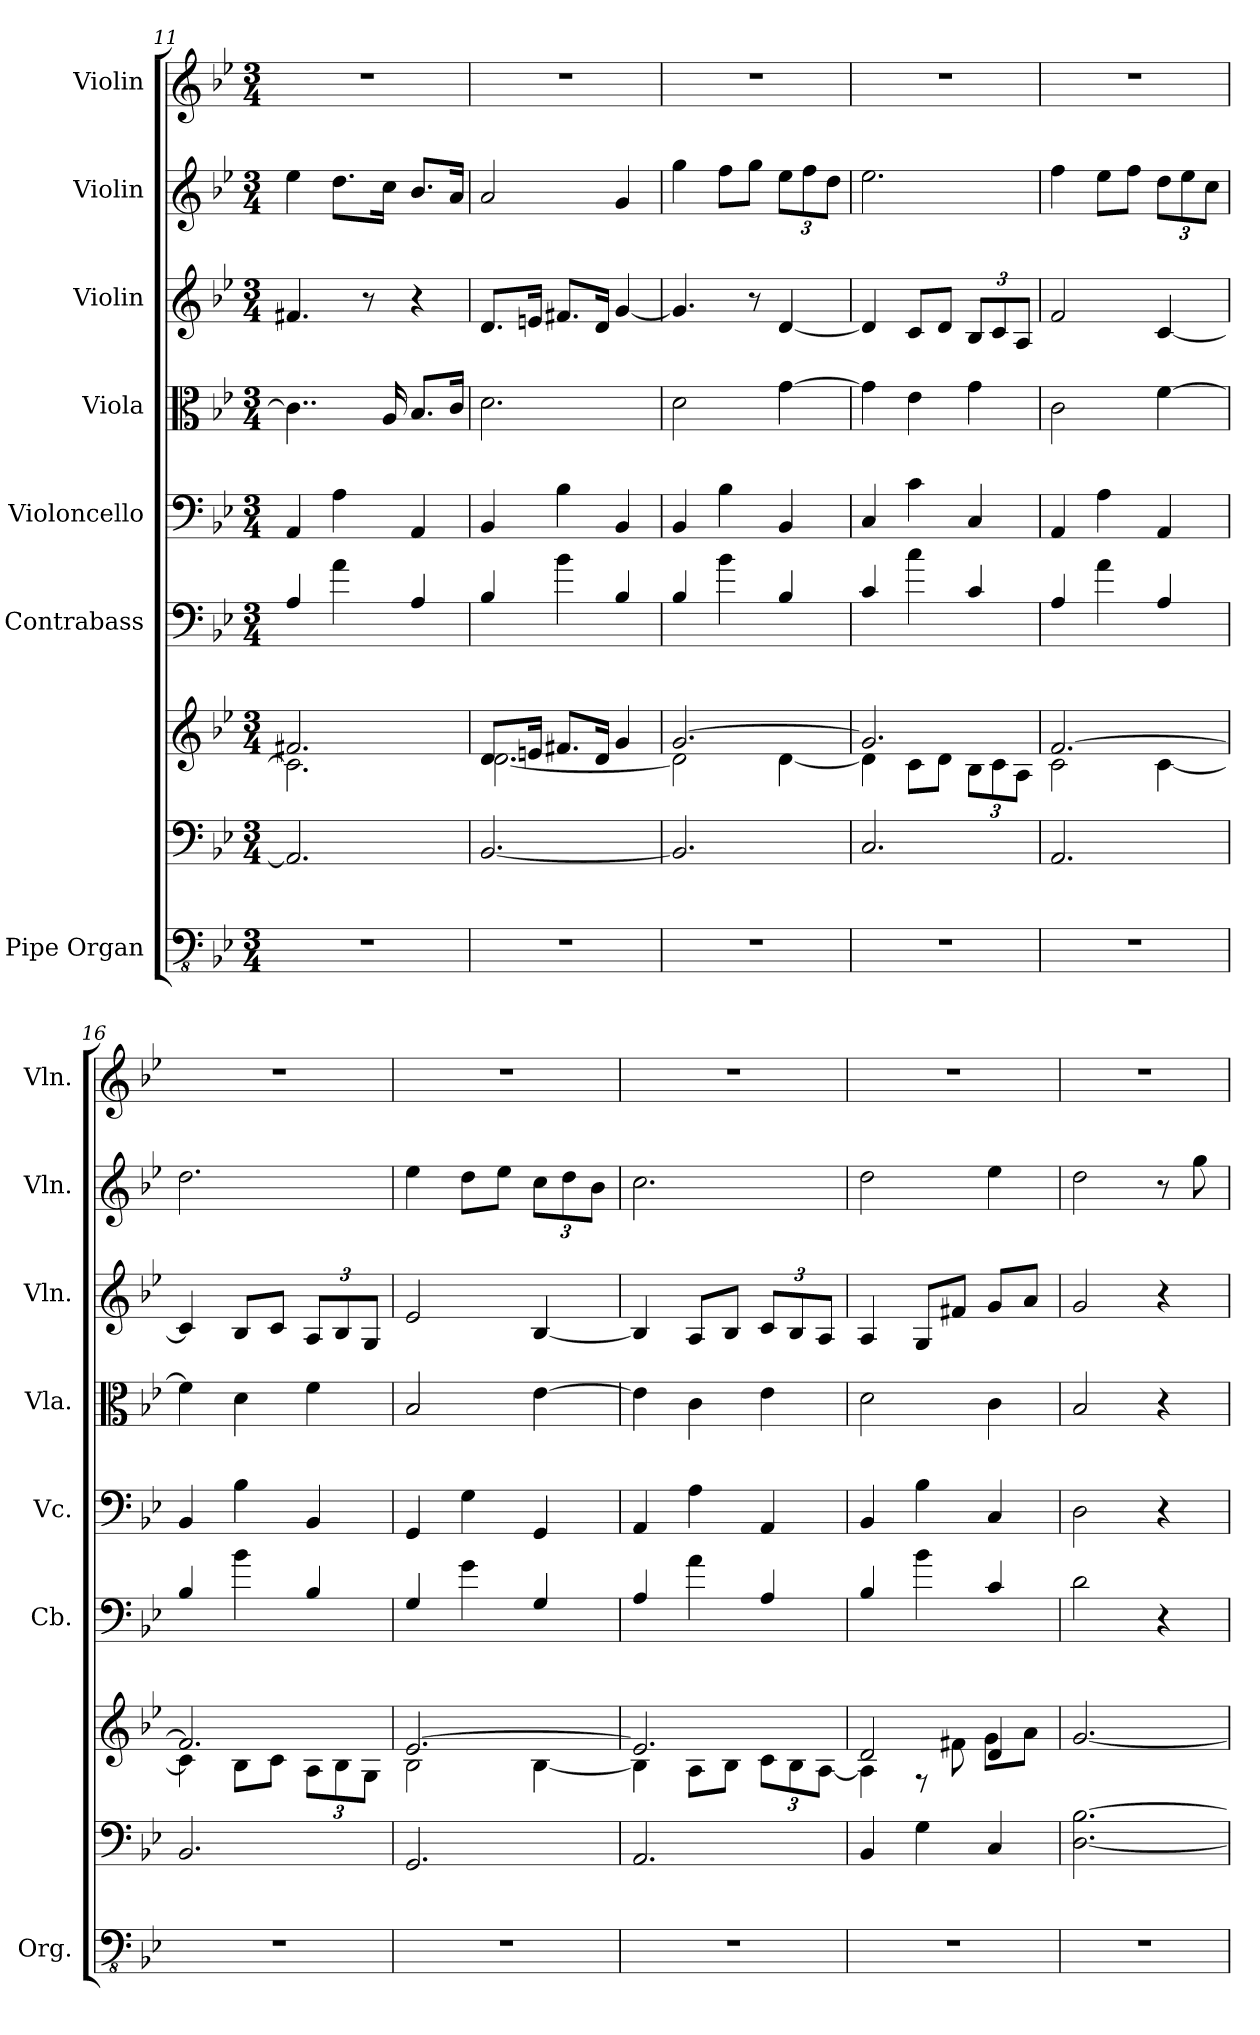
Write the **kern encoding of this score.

**kern	**kern	**kern	**kern	**kern	**kern	**kern	**kern	**kern
*part7	*part7	*part7	*part6	*part5	*part4	*part3	*part2	*part1
*staff9	*staff8	*staff7	*staff6	*staff5	*staff4	*staff3	*staff2	*staff1
*I"Pipe Organ	*	*	*I"Contrabass	*I"Violoncello	*I"Viola	*I"Violin	*I"Violin	*I"Violin
*I'Org.	*	*	*I'Cb.	*I'Vc.	*I'Vla.	*I'Vln.	*I'Vln.	*I'Vln.
*clefFv4	*clefF4	*clefG2	*clefF4	*clefF4	*clefC3	*clefG2	*clefG2	*clefG2
*	*	*	*ITrd7c12	*	*	*	*	*
*k[b-e-]	*k[b-e-]	*k[b-e-]	*k[b-e-]	*k[b-e-]	*k[b-e-]	*k[b-e-]	*k[b-e-]	*k[b-e-]
*M3/4	*M3/4	*M3/4	*M3/4	*M3/4	*M3/4	*M3/4	*M3/4	*M3/4
=11	=11	=11	=11	=11	=11	=11	=11	=11
*	*	*^	*	*	*	*	*	*
2.r	2.AA/]	2.f#X/	2.c\]	4AA/	4AA/	4..c\]	4.f#X/	4ee-\	2.r
.	.	.	.	4A\	4A\	.	.	8.dd\L	.
.	.	.	.	.	.	.	8r	.	.
.	.	.	.	.	.	16A/	.	16cc\Jk	.
.	.	.	.	4AA/	4AA/	8.B-/L	4r	8.b-/L	.
.	.	.	.	.	.	16c/Jk	.	16a/Jk	.
!!LO:PB:g=z
=12	=12	=12	=12	=12	=12	=12	=12	=12	=12
2.r	[2.BB-/	8.d/L	[2.d\	4BB-/	4BB-/	2.d\	8.d/L	2a/	2.r
.	.	16en/Jk	.	.	.	.	16en/Jk	.	.
.	.	8.f#X/L	.	4B-\	4B-\	.	8.f#X/L	.	.
.	.	16d/Jk	.	.	.	.	16d/Jk	.	.
.	.	4g/	.	4BB-/	4BB-/	.	[4g/	4g/	.
=13	=13	=13	=13	=13	=13	=13	=13	=13	=13
2.r	2.BB-/]	[2.g/	2d\]	4BB-/	4BB-/	2d\	4.g/]	4gg\	2.r
.	.	.	.	4B-\	4B-\	.	.	8ff\L	.
.	.	.	.	.	.	.	8r	8gg\J	.
*	*	*	*	*	*	*	*	*Xbrackettup	*
.	.	.	[4d\	4BB-/	4BB-/	[4g\	[4d/	12ee-\L	.
.	.	.	.	.	.	.	.	12ff\	.
.	.	.	.	.	.	.	.	12dd\J	.
=14	=14	=14	=14	=14	=14	=14	=14	=14	=14
2.r	2.C/	2.g/]	4d\]	4C/	4C/	4g\]	4d/]	2.ee-\	2.r
.	.	.	8c\L	4c\	4c\	4e-\	8c/L	.	.
.	.	.	8d\J	.	.	.	8d/J	.	.
*	*	*	*Xbrackettup	*	*	*	*Xbrackettup	*	*
.	.	.	12B-\L	4C/	4C/	4g\	12B-/L	.	.
.	.	.	12c\	.	.	.	12c/	.	.
.	.	.	12A\J	.	.	.	12A/J	.	.
=15	=15	=15	=15	=15	=15	=15	=15	=15	=15
2.r	2.AA/	[2.f/	2c\	4AA/	4AA/	2c\	2f/	4ff\	2.r
.	.	.	.	4A\	4A\	.	.	8ee-\L	.
.	.	.	.	.	.	.	.	8ff\J	.
.	.	.	[4c\	4AA/	4AA/	[4f\	[4c/	12dd\L	.
.	.	.	.	.	.	.	.	12ee-\	.
.	.	.	.	.	.	.	.	12cc\J	.
=16	=16	=16	=16	=16	=16	=16	=16	=16	=16
2.r	2.BB-/	2.f/]	4c\]	4BB-/	4BB-/	4f\]	4c/]	2.dd\	2.r
.	.	.	8B-\L	4B-\	4B-\	4d\	8B-/L	.	.
.	.	.	8c\J	.	.	.	8c/J	.	.
.	.	.	12A\L	4BB-/	4BB-/	4f\	12A/L	.	.
.	.	.	12B-\	.	.	.	12B-/	.	.
.	.	.	12G\J	.	.	.	12G/J	.	.
!!LO:PB:g=z
=17	=17	=17	=17	=17	=17	=17	=17	=17	=17
2.r	2.GG/	[2.e-/	2B-\	4GG/	4GG/	2B-/	2e-/	4ee-\	2.r
.	.	.	.	4G\	4G\	.	.	8dd\L	.
.	.	.	.	.	.	.	.	8ee-\J	.
.	.	.	[4B-\	4GG/	4GG/	[4e-\	[4B-/	12cc\L	.
.	.	.	.	.	.	.	.	12dd\	.
.	.	.	.	.	.	.	.	12b-\J	.
=18	=18	=18	=18	=18	=18	=18	=18	=18	=18
2.r	2.AA/	2.e-/]	4B-\]	4AA/	4AA/	4e-\]	4B-/]	2.cc\	2.r
.	.	.	8A\L	4A\	4A\	4c\	8A/L	.	.
.	.	.	8B-\J	.	.	.	8B-/J	.	.
.	.	.	12c\L	4AA/	4AA/	4e-\	12c/L	.	.
.	.	.	12B-\	.	.	.	12B-/	.	.
.	.	.	[12A\J	.	.	.	12A/J	.	.
=19	=19	=19	=19	=19	=19	=19	=19	=19	=19
2.r	4BB-/	2d/	4A\]	4BB-/	4BB-/	2d\	4A/	2dd\	2.r
.	4G\	.	8r	4B-\	4B-\	.	8G/L	.	.
.	.	.	8f#X\	.	.	.	8f#X/J	.	.
.	4C/	4d/	8g\L	4C/	4C/	4c\	8g/L	4ee-\	.
.	.	.	8a\J	.	.	.	8a/J	.	.
*	*	*v	*v	*	*	*	*	*	*
=20	=20	=20	=20	=20	=20	=20	=20	=20
2.r	[2.D\ [2.B-\	[2.g/	2D\	2D\	2B-/	2g/	2dd\	2.r
.	.	.	4r	4r	4r	4r	8r	.
.	.	.	.	.	.	.	8gg\	.
=	=	=	=	=	=	=	=	=
*-	*-	*-	*-	*-	*-	*-	*-	*-
